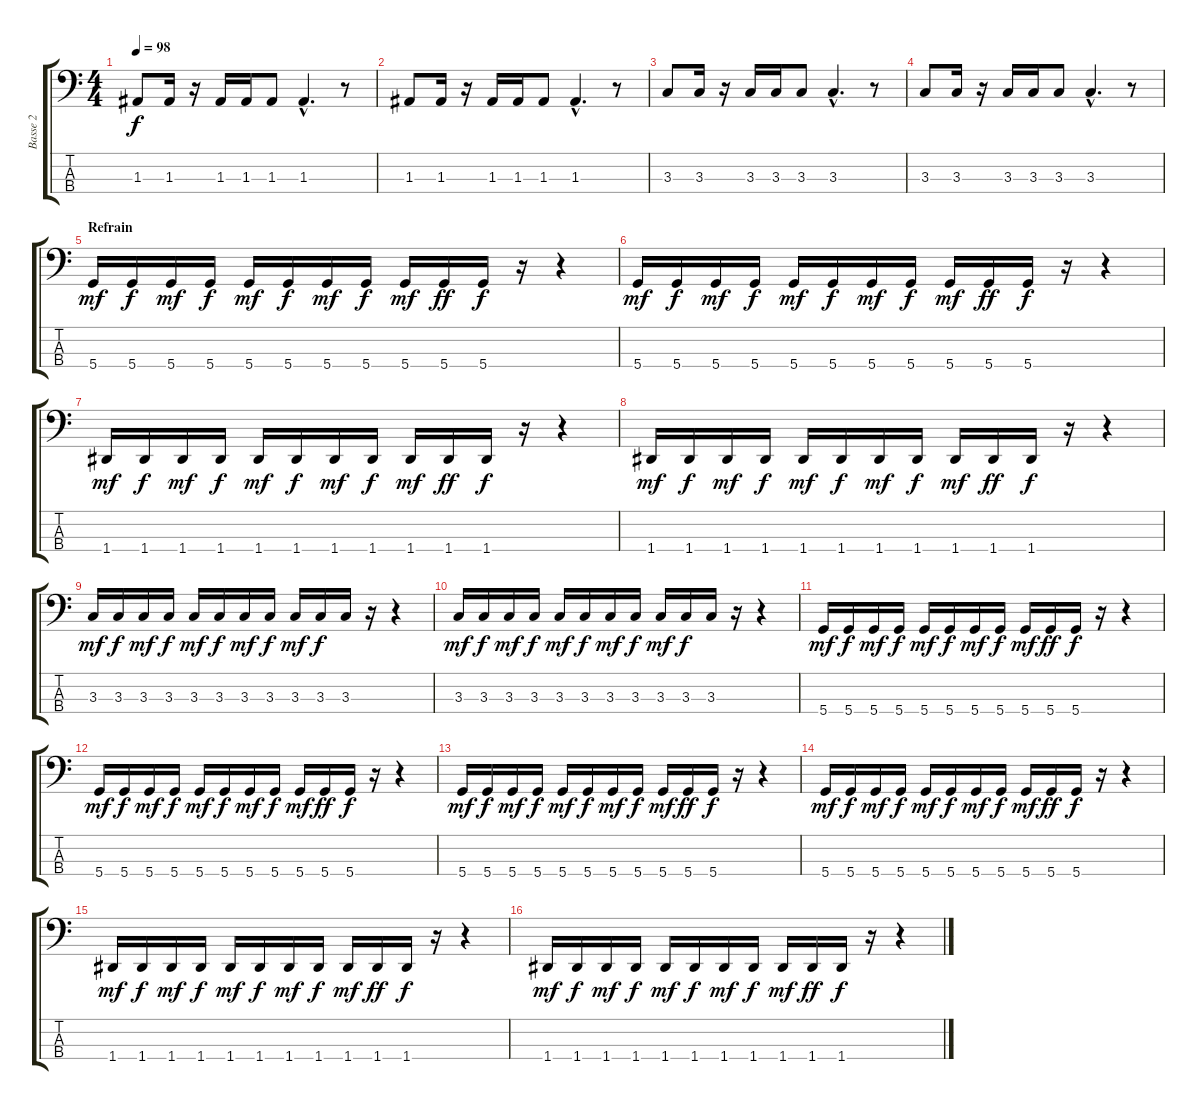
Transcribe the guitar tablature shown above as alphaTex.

\track ("Basse 2" "Basse 2") {instrument fretlessbass}
\staff {score tabs}
\tuning (G2 D2 A1 D1) {hide}
\ts (4 4)
\tempo 98
\clef f4
\ks c
1.3.8{dy f} 1.3.16 r.16 1.3.16 1.3.16 1.3.8 1.3{hac}.4{d} r.8 |
1.3.8 1.3.16 r.16 1.3.16 1.3.16 1.3.8 1.3{hac}.4{d} r.8 |
3.3.8 3.3.16 r.16 3.3.16 3.3.16 3.3.8 3.3{hac}.4{d} r.8 |
3.3.8 3.3.16 r.16 3.3.16 3.3.16 3.3.8 3.3{hac}.4{d} r.8 |
\section ("" "Refrain")
5.4.16{dy mf} 5.4.16{dy f} 5.4.16{dy mf} 5.4.16{dy f} 5.4.16{dy mf} 5.4.16{dy f} 5.4.16{dy mf} 5.4.16{dy f} 5.4.16{dy mf} 5.4.16{dy ff} 5.4.16{dy f} r.16 r.4 |
5.4.16{dy mf} 5.4.16{dy f} 5.4.16{dy mf} 5.4.16{dy f} 5.4.16{dy mf} 5.4.16{dy f} 5.4.16{dy mf} 5.4.16{dy f} 5.4.16{dy mf} 5.4.16{dy ff} 5.4.16{dy f} r.16 r.4 |
1.4.16{dy mf} 1.4.16{dy f} 1.4.16{dy mf} 1.4.16{dy f} 1.4.16{dy mf} 1.4.16{dy f} 1.4.16{dy mf} 1.4.16{dy f} 1.4.16{dy mf} 1.4.16{dy ff} 1.4.16{dy f} r.16 r.4 |
1.4.16{dy mf} 1.4.16{dy f} 1.4.16{dy mf} 1.4.16{dy f} 1.4.16{dy mf} 1.4.16{dy f} 1.4.16{dy mf} 1.4.16{dy f} 1.4.16{dy mf} 1.4.16{dy ff} 1.4.16{dy f} r.16 r.4 |
3.3.16{dy mf} 3.3.16{dy f} 3.3.16{dy mf} 3.3.16{dy f} 3.3.16{dy mf} 3.3.16{dy f} 3.3.16{dy mf} 3.3.16{dy f} 3.3.16{dy mf} 3.3.16{dy f} 3.3.16 r.16 r.4 |
3.3.16{dy mf} 3.3.16{dy f} 3.3.16{dy mf} 3.3.16{dy f} 3.3.16{dy mf} 3.3.16{dy f} 3.3.16{dy mf} 3.3.16{dy f} 3.3.16{dy mf} 3.3.16{dy f} 3.3.16 r.16 r.4 |
5.4.16{dy mf} 5.4.16{dy f} 5.4.16{dy mf} 5.4.16{dy f} 5.4.16{dy mf} 5.4.16{dy f} 5.4.16{dy mf} 5.4.16{dy f} 5.4.16{dy mf} 5.4.16{dy ff} 5.4.16{dy f} r.16 r.4 |
5.4.16{dy mf} 5.4.16{dy f} 5.4.16{dy mf} 5.4.16{dy f} 5.4.16{dy mf} 5.4.16{dy f} 5.4.16{dy mf} 5.4.16{dy f} 5.4.16{dy mf} 5.4.16{dy ff} 5.4.16{dy f} r.16 r.4 |
5.4.16{dy mf} 5.4.16{dy f} 5.4.16{dy mf} 5.4.16{dy f} 5.4.16{dy mf} 5.4.16{dy f} 5.4.16{dy mf} 5.4.16{dy f} 5.4.16{dy mf} 5.4.16{dy ff} 5.4.16{dy f} r.16 r.4 |
5.4.16{dy mf} 5.4.16{dy f} 5.4.16{dy mf} 5.4.16{dy f} 5.4.16{dy mf} 5.4.16{dy f} 5.4.16{dy mf} 5.4.16{dy f} 5.4.16{dy mf} 5.4.16{dy ff} 5.4.16{dy f} r.16 r.4 |
1.4.16{dy mf} 1.4.16{dy f} 1.4.16{dy mf} 1.4.16{dy f} 1.4.16{dy mf} 1.4.16{dy f} 1.4.16{dy mf} 1.4.16{dy f} 1.4.16{dy mf} 1.4.16{dy ff} 1.4.16{dy f} r.16 r.4 |
1.4.16{dy mf} 1.4.16{dy f} 1.4.16{dy mf} 1.4.16{dy f} 1.4.16{dy mf} 1.4.16{dy f} 1.4.16{dy mf} 1.4.16{dy f} 1.4.16{dy mf} 1.4.16{dy ff} 1.4.16{dy f} r.16 r.4
